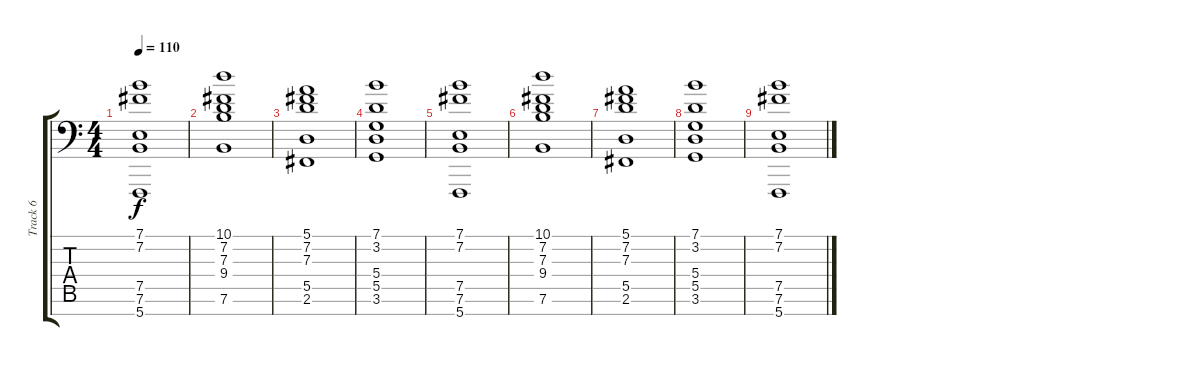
\track ("Track 6" "Track 6") {instrument stringensemble1}
\staff {score tabs}
\tuning (E4 B3 G3 D3 A2 E2 C-1) {hide}
\ts (4 4)
\tempo 110
\clef f4
\ks c
(7.1 7.2 7.5 7.6 5.7).1{dy f} |
(10.1 7.2 7.3 9.4 7.6).1{volume 6} |
(5.1 7.2 7.3 5.5 2.6).1 |
(7.1 3.2 5.4 5.5 3.6).1 |
(7.1 7.2 7.5 7.6 5.7).1{volume 0} |
(10.1 7.2 7.3 9.4 7.6).1 |
(5.1 7.2 7.3 5.5 2.6).1 |
(7.1 3.2 5.4 5.5 3.6).1 |
(7.1 7.2 7.5 7.6 5.7).1
